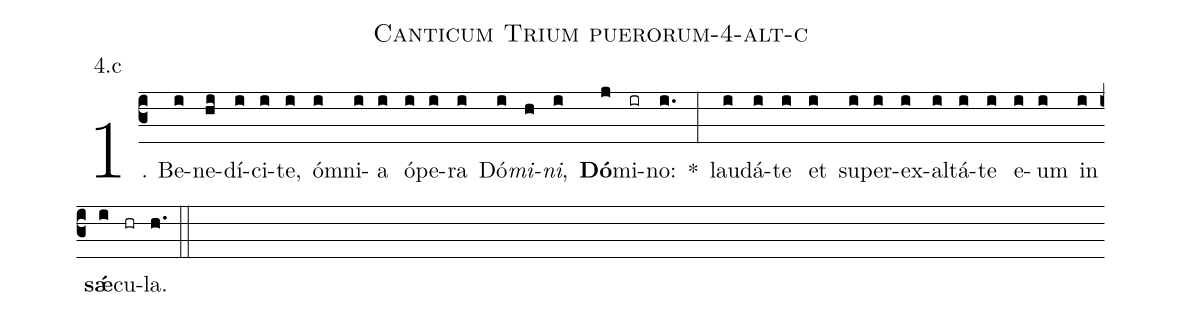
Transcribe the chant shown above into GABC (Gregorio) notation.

name: Canticum Trium puerorum-4-alt-c;
annotation: 4.c;
%%
(c3)1. Be(i)ne(hi)dí(i)ci(i)te,(i) óm(i)ni(i)a(i) ó(i)pe(i)ra(i) Dó(i)<i>mi</i>(h)<i>ni</i>,(i) <b>Dó</b>(j)mi(ir)no:(i.) *(:) lau(i)dá(i)te(i) et(i) su(i)per(i)ex(i)al(i)tá(i)te(i) e(i)um(i) in(i) <b>sǽ</b>(i)cu(hr)la.(h.) (::)
